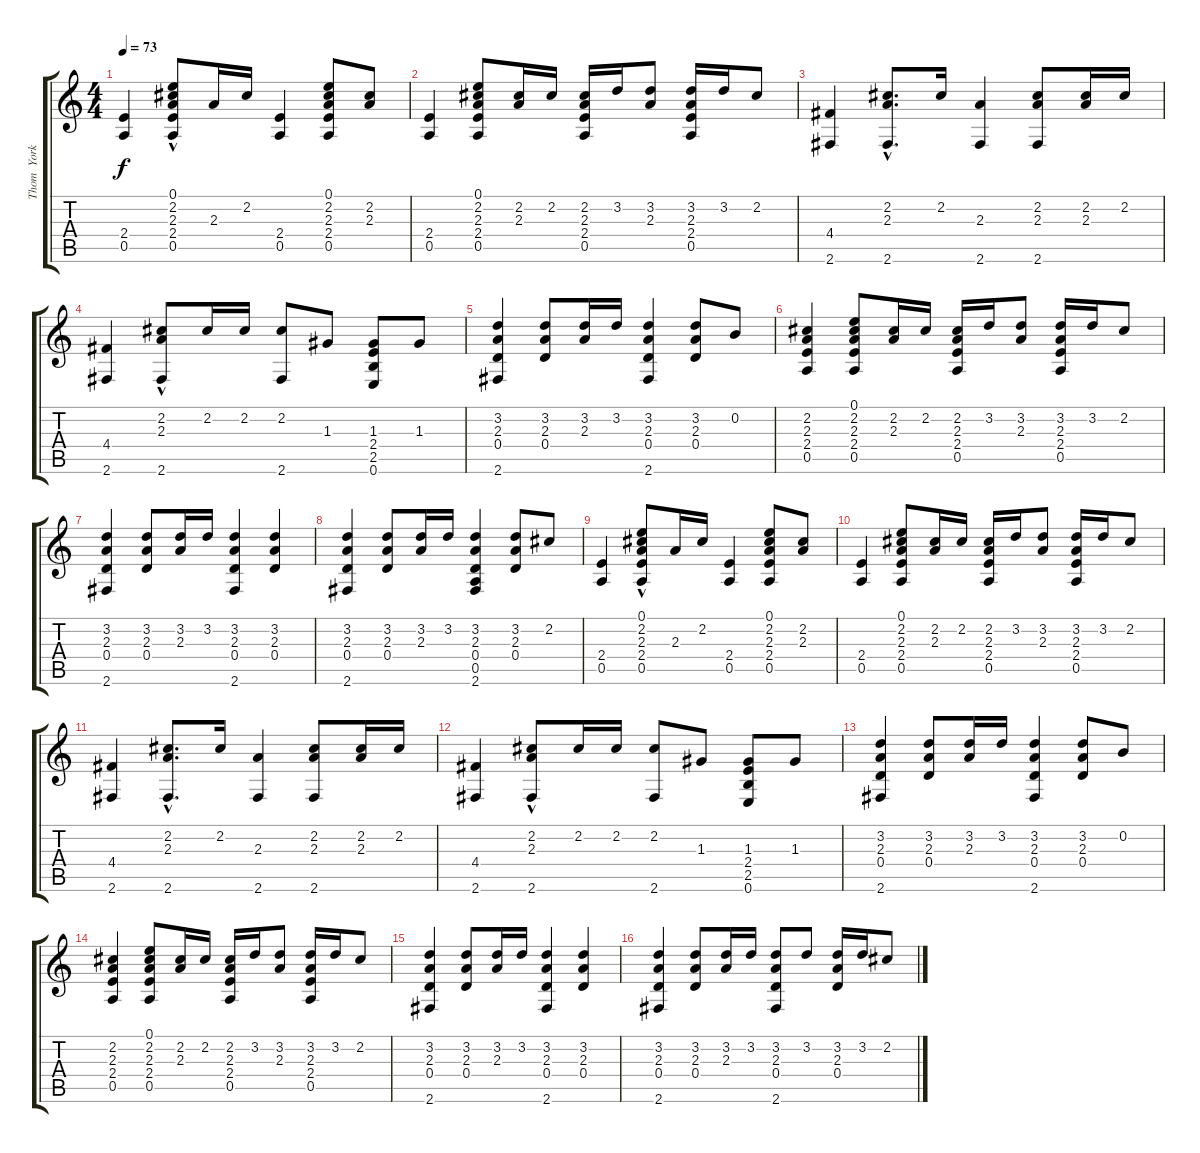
\track ("Thom  Yorke - Acoustic Guitar" "Thom  York") {instrument acousticguitarsteel}
\staff {score tabs}
\tuning (E4 B3 G3 D3 A2 E2) {hide}
\ts (4 4)
\tempo 73
\clef g2
\ks c
(2.4 0.5).4{dy f instrument acousticguitarsteel} (0.1 2.2{hac} 2.3 2.4 0.5).8 2.3.16 2.2.16 (2.4 0.5).4 (0.1 2.2 2.3 2.4 0.5).8 (2.2 2.3).8 |
(2.4 0.5).4 (0.1 2.2 2.3 2.4 0.5).8 (2.2 2.3).16 2.2.16 (2.2 2.3 2.4 0.5).16 3.2.16 (3.2 2.3).8 (3.2 2.3 2.4 0.5).16 3.2.16 2.2.8 |
(4.4 2.6).4 (2.2{hac} 2.3 2.6).8{d} 2.2.16 (2.3 2.6).4 (2.2 2.3 2.6).8 (2.2 2.3).16 2.2.16 |
(4.4 2.6).4 (2.2 2.3{hac} 2.6).8 2.2.16 2.2.16 (2.2 2.6).8 1.3.8 (1.3 2.4 2.5 0.6).8 1.3.8 |
(3.2 2.3 0.4 2.6).4 (3.2 2.3 0.4).8 (3.2 2.3).16 3.2.16 (3.2 2.3 0.4 2.6).4 (3.2 2.3 0.4).8 0.2.8 |
(2.2 2.3 2.4 0.5).4 (0.1 2.2 2.3 2.4 0.5).8 (2.2 2.3).16 2.2.16 (2.2 2.3 2.4 0.5).16 3.2.16 (3.2 2.3).8 (3.2 2.3 2.4 0.5).16 3.2.16 2.2.8 |
(3.2 2.3 0.4 2.6).4 (3.2 2.3 0.4).8 (3.2 2.3).16 3.2.16 (3.2 2.3 0.4 2.6).4 (3.2 2.3 0.4).4 |
(3.2 2.3 0.4 2.6).4 (3.2 2.3 0.4).8 (3.2 2.3).16 3.2.16 (3.2 2.3 0.4 0.5 2.6).4 (3.2 2.3 0.4).8 2.2.8 |
(2.4 0.5).4 (0.1 2.2{hac} 2.3 2.4 0.5).8{volume 11} 2.3.16 2.2.16 (2.4 0.5).4 (0.1 2.2 2.3 2.4 0.5).8 (2.2 2.3).8 |
(2.4 0.5).4 (0.1 2.2 2.3 2.4 0.5).8 (2.2 2.3).16 2.2.16 (2.2 2.3 2.4 0.5).16 3.2.16 (3.2 2.3).8 (3.2 2.3 2.4 0.5).16 3.2.16 2.2.8 |
(4.4 2.6).4 (2.2{hac} 2.3 2.6).8{d} 2.2.16 (2.3 2.6).4 (2.2 2.3 2.6).8 (2.2 2.3).16 2.2.16 |
(4.4 2.6).4 (2.2 2.3{hac} 2.6).8 2.2.16 2.2.16 (2.2 2.6).8 1.3.8 (1.3 2.4 2.5 0.6).8 1.3.8 |
(3.2 2.3 0.4 2.6).4 (3.2 2.3 0.4).8 (3.2 2.3).16 3.2.16 (3.2 2.3 0.4 2.6).4 (3.2 2.3 0.4).8 0.2.8 |
(2.2 2.3 2.4 0.5).4 (0.1 2.2 2.3 2.4 0.5).8 (2.2 2.3).16 2.2.16 (2.2 2.3 2.4 0.5).16 3.2.16 (3.2 2.3).8 (3.2 2.3 2.4 0.5).16 3.2.16 2.2.8 |
(3.2 2.3 0.4 2.6).4 (3.2 2.3 0.4).8 (3.2 2.3).16 3.2.16 (3.2 2.3 0.4 2.6).4 (3.2 2.3 0.4).4 |
(3.2 2.3 0.4 2.6).4 (3.2 2.3 0.4).8 (3.2 2.3).16 3.2.16 (3.2 2.3 0.4 2.6).8 3.2.8 (3.2 2.3 0.4).16 3.2.16 2.2.8
